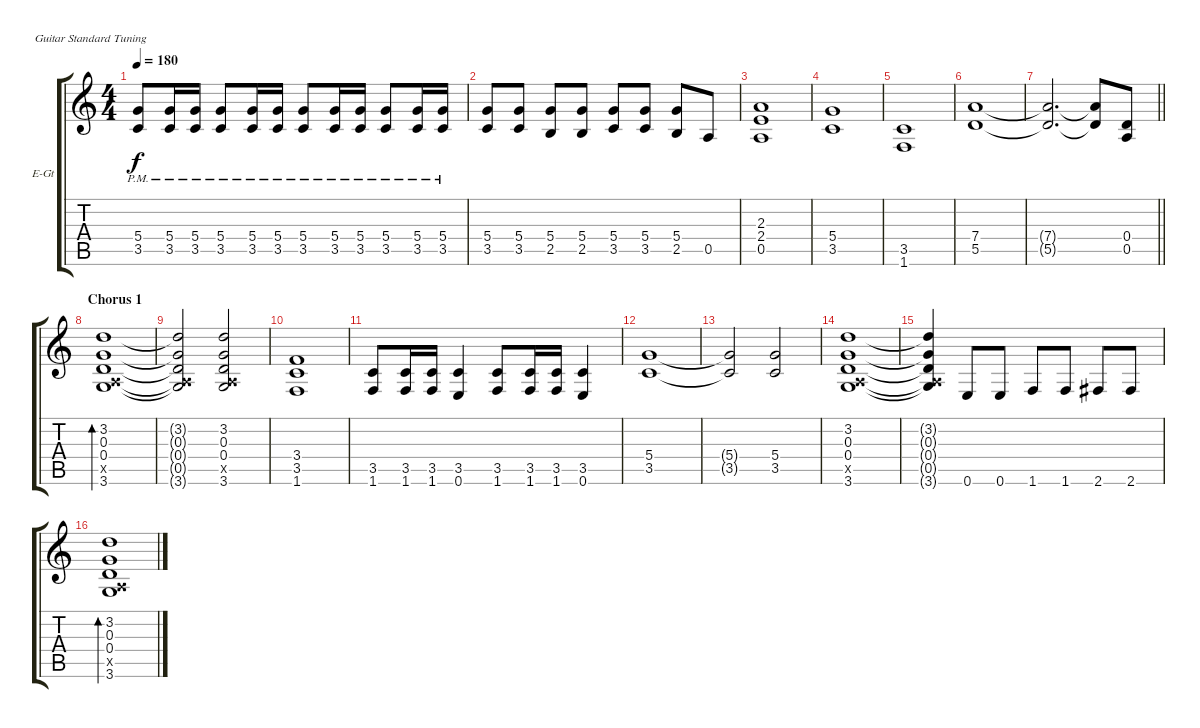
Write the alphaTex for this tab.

\bracketExtendMode groupsimilarinstruments
\firstSystemTrackNameOrientation horizontal
\otherSystemsTrackNameOrientation horizontal
\track ("Adrian Smith" "E-Gt") {instrument overdrivenguitar}
\staff {score tabs}
\tuning (E4 B3 G3 D3 A2 E2)
\ts (4 4)
\tempo 180
\clef g2
\ks c
(5.4{pm} 3.5{pm}).8{dy f} (5.4{pm} 3.5{pm}).16 (5.4{pm} 3.5{pm}).16 (5.4{pm} 3.5{pm}).8 (5.4{pm} 3.5{pm}).16 (5.4{pm} 3.5{pm}).16 (5.4{pm} 3.5{pm}).8 (5.4{pm} 3.5{pm}).16 (5.4{pm} 3.5{pm}).16 (5.4{pm} 3.5{pm}).8 (5.4{pm} 3.5{pm}).16 (5.4{pm} 3.5{pm}).16 |
(5.4 3.5).8 (5.4 3.5).8 (5.4 2.5).8 (5.4 2.5).8 (5.4 3.5).8 (5.4 3.5).8 (5.4 2.5).8 0.5.8 |
(2.3 2.4 0.5).1 |
(5.4 3.5).1 |
(3.5 1.6).1 |
(7.4 5.5).1 |
\barLineRight lightlight
(7.4{t} 5.5{t}).2{d} (7.4{t} 5.5{t}).8 (0.4 0.5).8 |
\section ("" "Chorus 1")
(3.2 0.3 0.4 0.5{x} 3.6).1{bd 240} |
(3.2{t} 0.3{t} 0.4{t} 0.5{x t} 3.6{t}).2 (3.2 0.3 0.4 0.5{x} 3.6).2 |
(3.4 3.5 1.6).1 |
(3.5 1.6).8 (3.5 1.6).16 (3.5 1.6).16 (3.5 0.6).4 (3.5 1.6).8 (3.5 1.6).16 (3.5 1.6).16 (3.5 0.6).4 |
(5.4 3.5).1 |
(5.4{t} 3.5{t}).2 (5.4 3.5).2 |
(3.2 0.3 0.4 0.5{x} 3.6).1 |
(3.2{t} 0.3{t} 0.4{t} 0.5{x t} 3.6{t}).4 0.6.8 0.6.8 1.6.8 1.6.8 2.6.8 2.6.8 |
(3.2 0.3 0.4 0.5{x} 3.6).1{bd 240}
